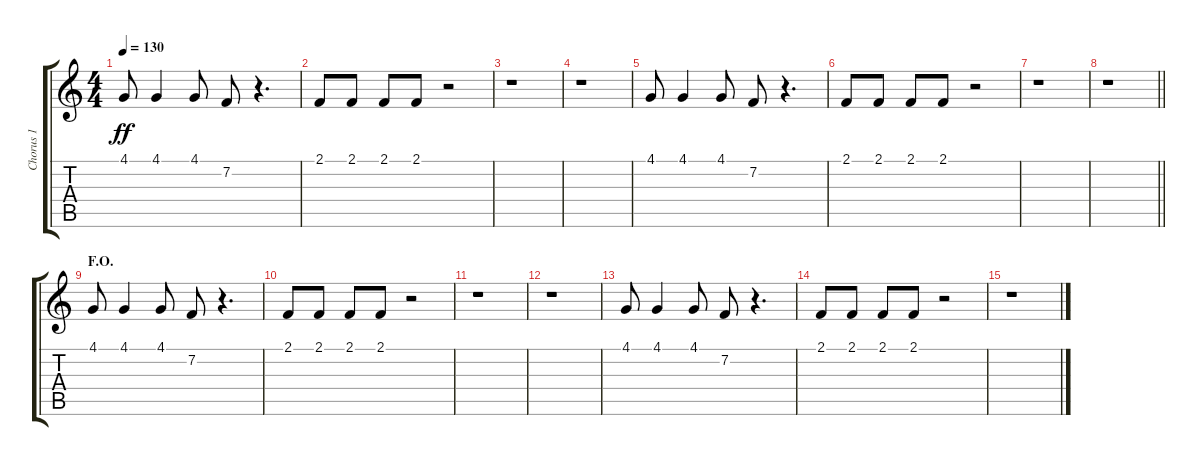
\track ("Chorus 1" "Chorus 1") {instrument synthvoice}
\staff {score tabs}
\tuning (Eb4 Bb3 Gb3 Db3 Ab2 Eb2) {hide}
\ts (4 4)
\tempo 130
\clef g2
\ks c
4.1.8{dy ff} 4.1.4 4.1.8 7.2.8 r.4{d} |
2.1.8 2.1.8 2.1.8 2.1.8 r.2 |
r.1 |
r.1 |
4.1.8 4.1.4 4.1.8 7.2.8 r.4{d} |
2.1.8 2.1.8 2.1.8 2.1.8 r.2 |
r.1 |
\barLineRight lightlight
r.1 |
\section ("" "F.O.")
4.1.8{volume 7} 4.1.4 4.1.8 7.2.8 r.4{d} |
2.1.8 2.1.8 2.1.8 2.1.8 r.2 |
r.1 |
r.1 |
4.1.8 4.1.4 4.1.8 7.2.8 r.4{d} |
2.1.8 2.1.8 2.1.8 2.1.8 r.2 |
r.1
